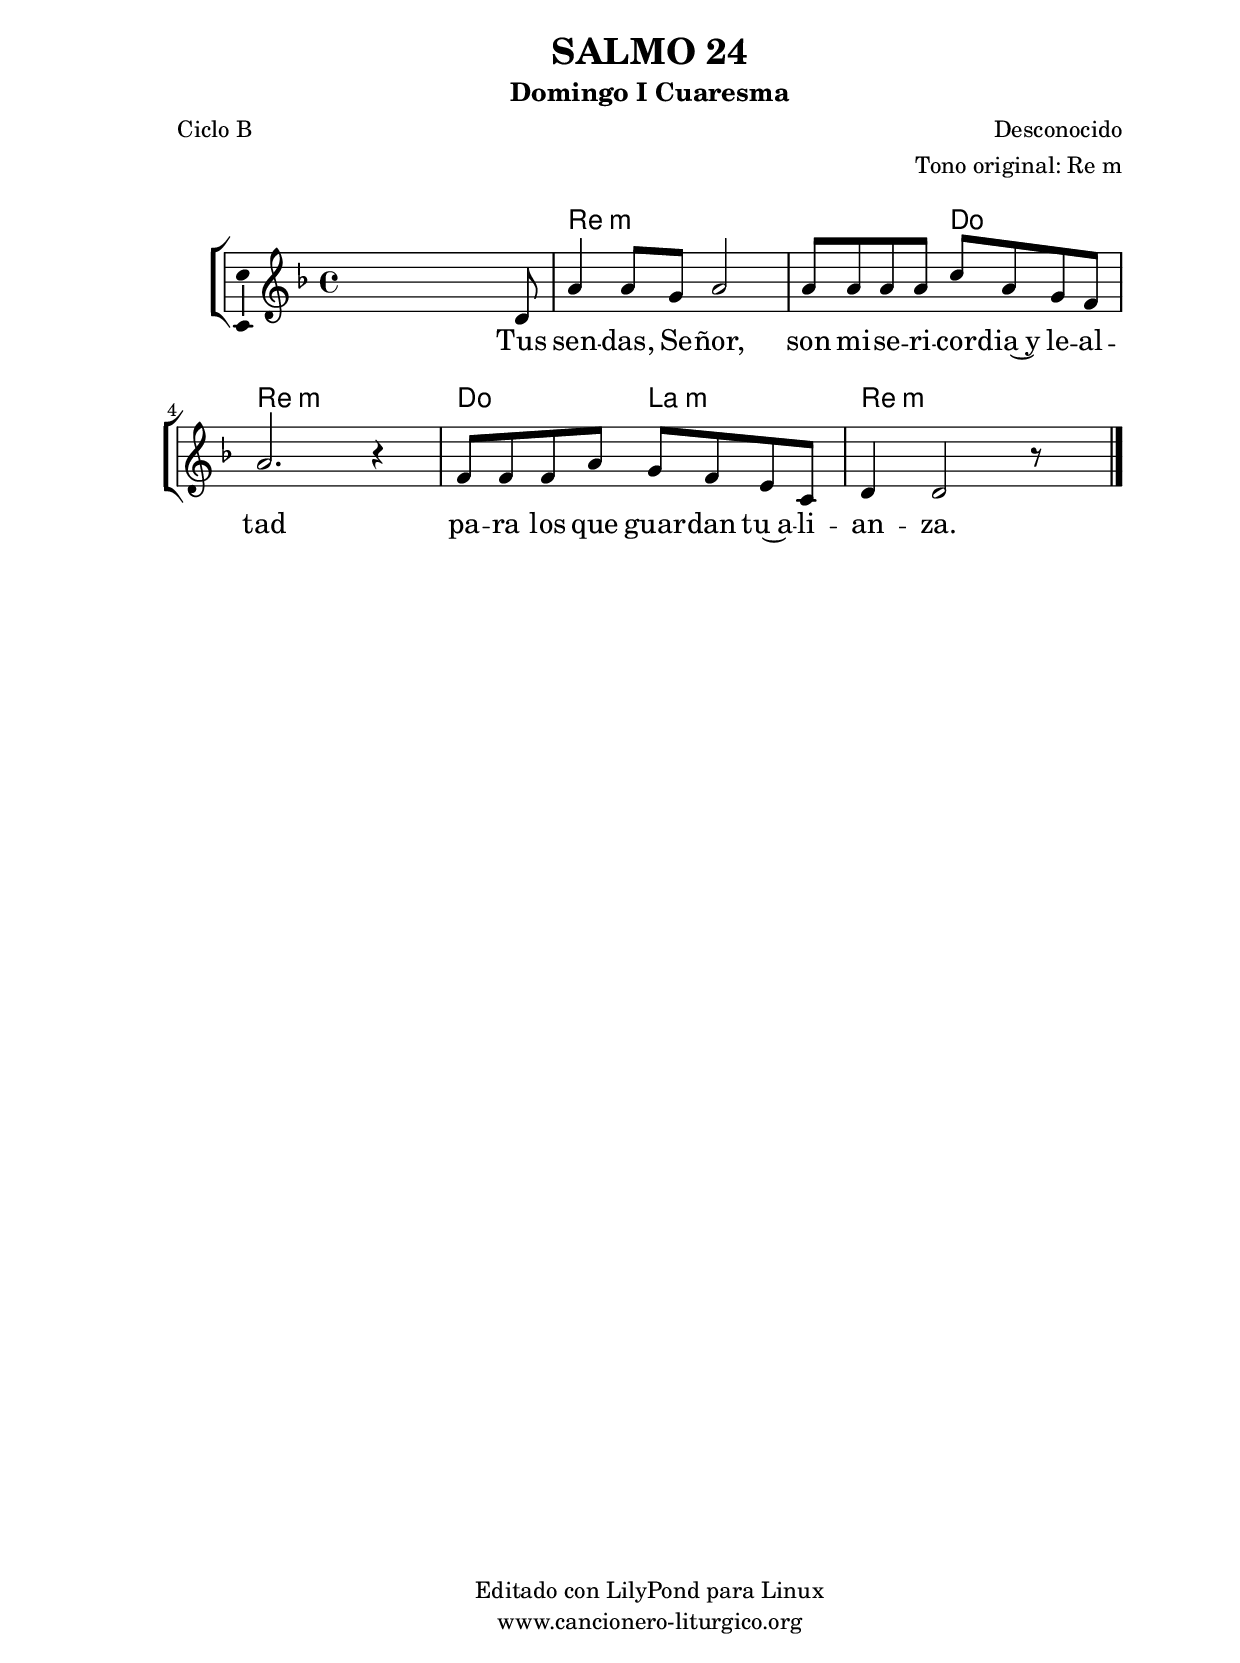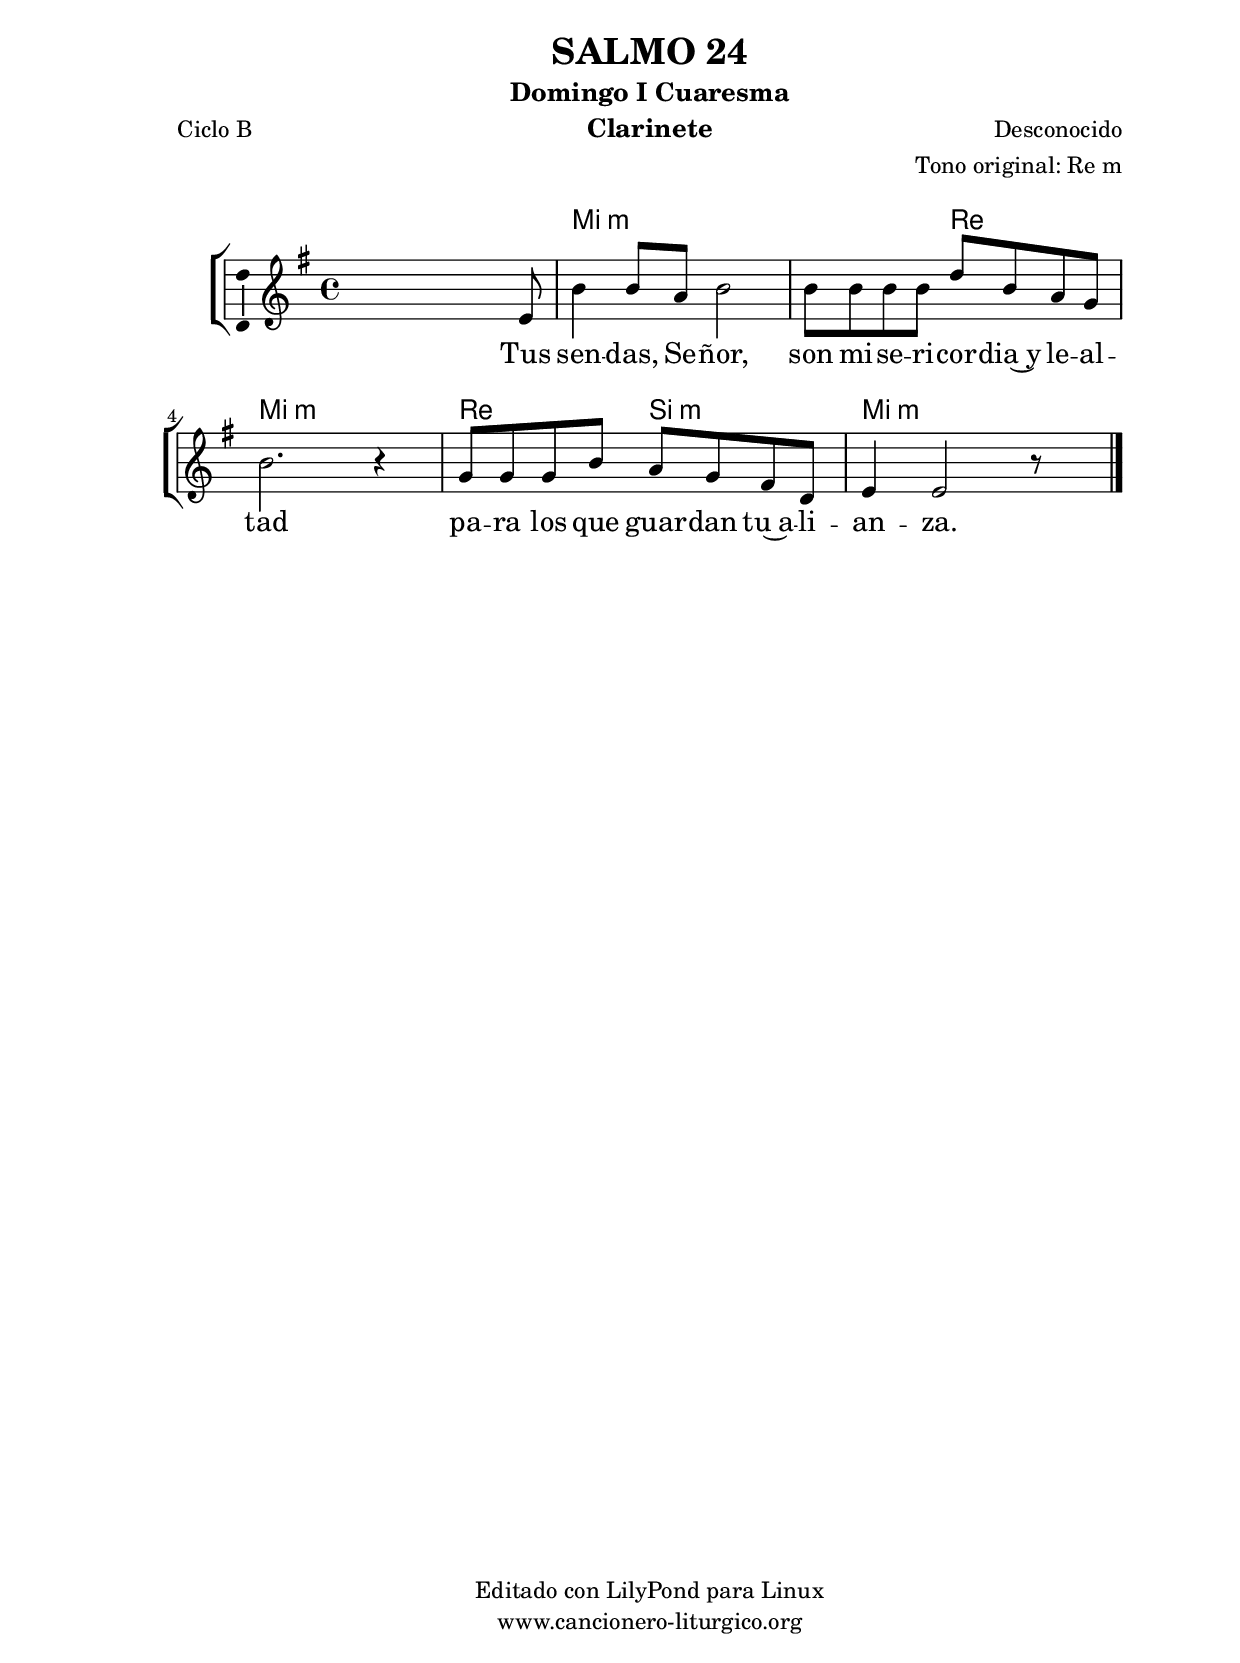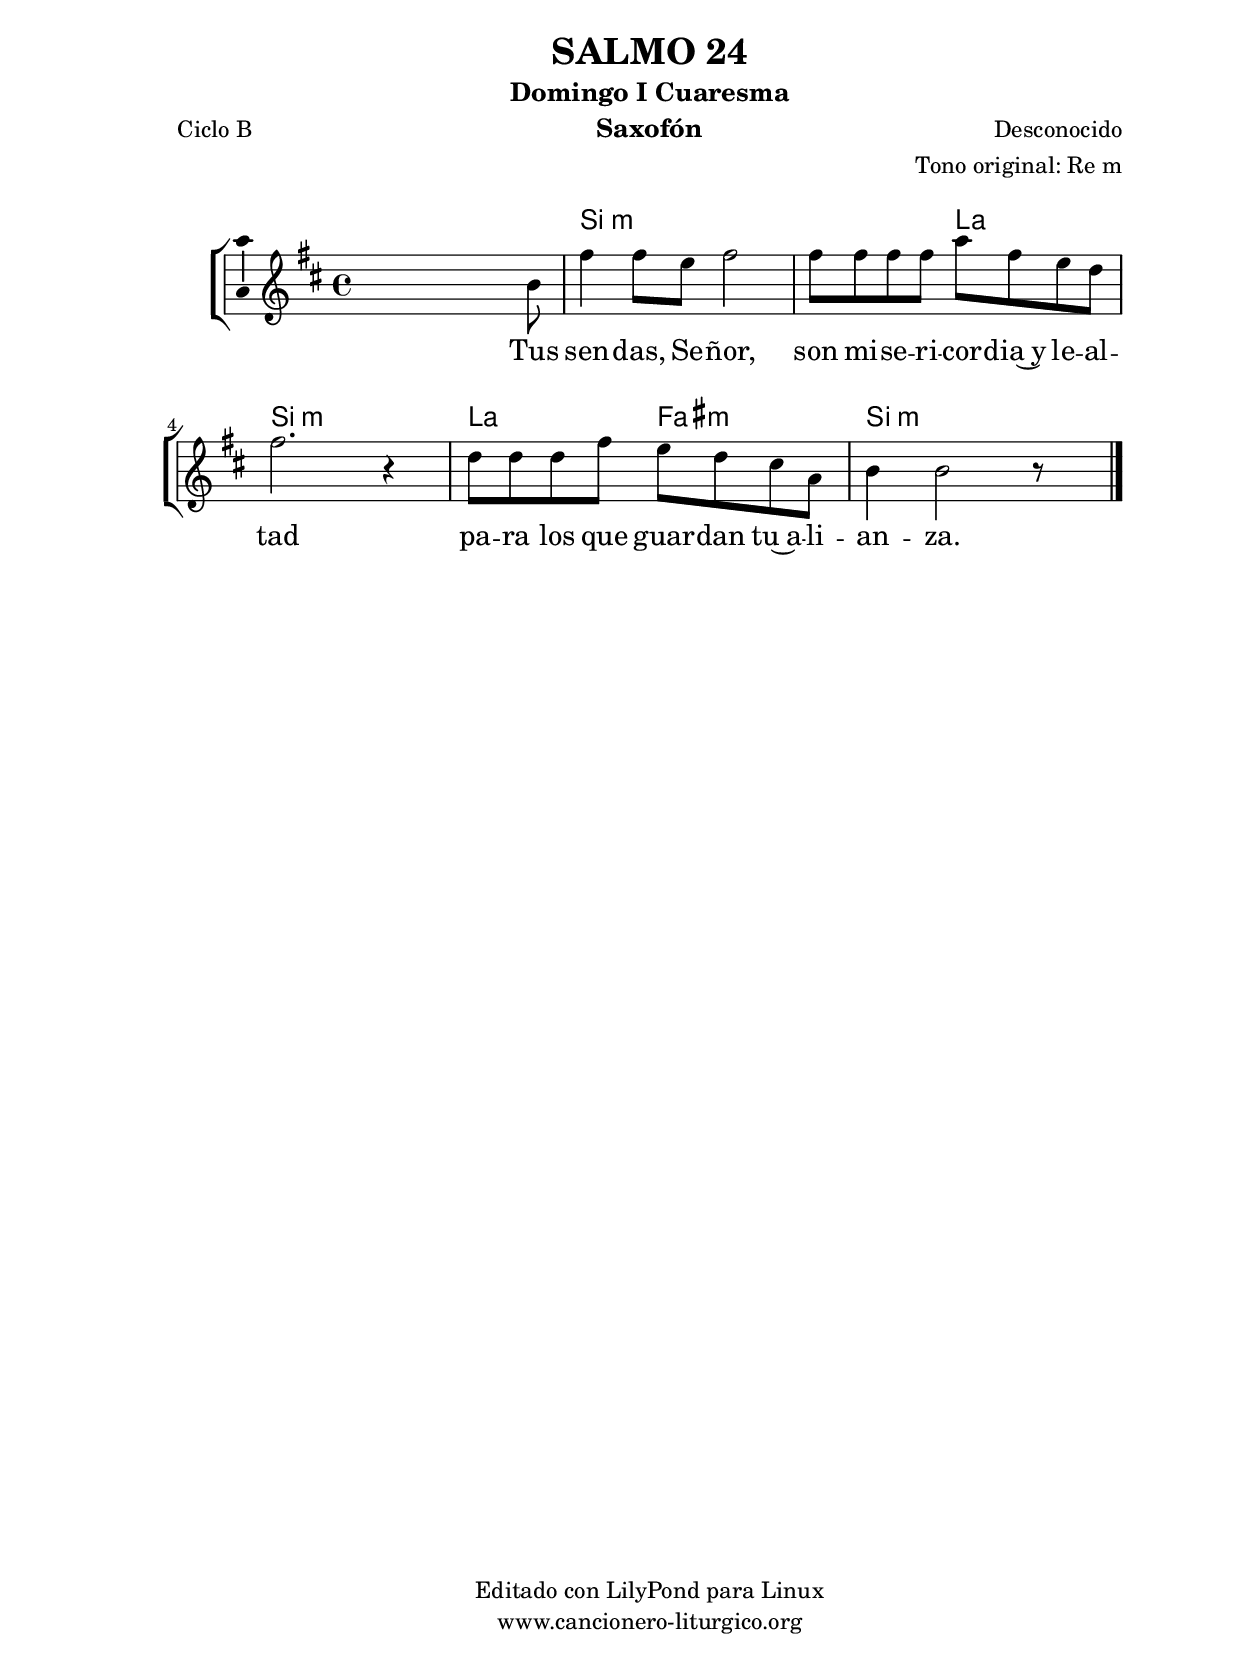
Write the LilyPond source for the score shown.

%
%para convertir .midi en .wav:
%timidity filename.midi -Ow -o finename.wav
%
%
%Para convertir de .wav a .mp3:
%lame -h -m j filename.wav
%
%
%para escuchar el midi:
%timidity nombrefichero.midi
%


%versión de lilypond para la que se ha escrito esta partitura:
\version "2.16.0"

	%Tamaño papel
	#(set-default-paper-size "a4")
	%Tamaño partitura
	#(set-global-staff-size 20)
	%No responde al pulsar sobre una nota
	#(ly:set-option 'point-and-click #f)

%parámetros del encabezamiento:
\header {
	title = "SALMO 24"
	subtitle = "Domingo I Cuaresma"
	composer = "Desconocido"
	poet = "Ciclo B"
	meter = ""
	arranger = "Tono original: Re m"
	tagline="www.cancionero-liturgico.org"
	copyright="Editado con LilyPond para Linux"
	}

%parámetros asociados al papel:
\paper  {
	oddHeaderMarkup = \markup {\fill-line { \on-the-fly #not-first-page \fromproperty #'header:title \on-the-fly #not-first-page \fromproperty #'header:composer }}
	evenHeaderMarkup = \markup {\fill-line { \fromproperty #'header:composer \fromproperty #'header:title }}
	#(set-paper-size "a4")
	print-page-number = ##f
	first-page-number = 1
	print-first-page-number = ##f
%	head-separation = 3.0 \cm
	top-margin = 2.0 \cm
	bottom-margin = 0.5\cm
%%%	bottom-margin = -1.0\cm
	left-margin = 3.0 \cm
	line-width = 16.0 \cm 
	indent = 8\mm
	interscoreline = 2.\mm
	between-system-space = 15\mm
%	para que las partituras no llenen la hoja:
	ragged-bottom = ##t
%	idem para la última hoja:
	ragged-last-bottom = ##f
%	para que las partituras llenen el ancho del papel:
	ragged-last = ##f
	after-title-space = 2.5 \cm
%page-count=1
%system-count=1

	%Flexible Vertical Spacing
%	markup-markup-spacing =
%	#'((basic-distance . 15) (minimum-distance . 15) (padding . 3))
	markup-system-spacing =
	#'((basic-distance . 15) (minimum-distance . 15) (padding . 3))
	system-system-spacing =
	#'((basic-distance . 15) (minimum-distance . 15) (padding . 3))
	score-system-spacing =
	#'((basic-distance . 15) (minimum-distance . 15) (padding . 5))
%	top-system-spacing = % header
%	#'((basic-distance . 8) (minimum-distance . 0) (padding . 3))
%	top-markup-spacing =
%	#'((basic-distance . 20) (minimum-distance . 20) (padding . 3))
	last-bottom-spacing = % footer
	#'((basic-distance . 5) (minimum-distance . 5) (padding . 3))
%	score-markup-spacing =
%	#'((basic-distance . 16) (minimum-distance . 13) (padding . 3))

	}


%parámetros que afectan a toda la partitura:
global =  {
	%clave de sol (G):
	\clef G
	%armadura:
%%%	\transpose ees c
	\key d \minor
	\tempo 4=100
	\set Score.tempoHideNote = ##t
	}


acordes = {
	\italianChords
	\chordmode {
%%%	\transpose ees c
{

s1
d1:m d2:m c d1:m c2 a:m d1:m

	}
	}
}

melodia = 
%%%\transpose ees c
{
	\relative c'{
	\time 4/4

s2 s4 s8 d8
a'4 a8 g a2
a8 a a a c a g f
a2. r4
f8 f f a g f e c
d4 d2 r8 s8

	\bar "|."
	}
	}


texto = \lyricmode {
Tus sen -- das, Se -- ñor, son mi -- se -- ri -- cor -- dia~y le -- al -- tad
pa -- ra los que guar -- dan tu~a -- li -- an -- za.
	}


acordesStaff = \context ChordNames = acordesStaff <<
	\set chordChanges = ##t
	\acordes
	>>


vozStaff = \context Voice = vozStaff
\with {\consists "Ambitus_engraver"}
<<
%	\set Staff.instrumentName = ""
%	\set Staff.shortInstrumentName = ""
%	\set Staff.midiInstrument = #"clarinet"
%	\set Staff.midiInstrument = #"cello"
%	\set Staff.midiInstrument = #"flute"
	\set Staff.midiInstrument = #"electric guitar (jazz)"
%	\set Staff.midiInstrument = #"english horn"
%	\set Staff.midiInstrument = #"violin"
%	\set Staff.midiInstrument = #"glockenspiel"
	\set Staff.midiMinimumVolume = #0.7
	\set Staff.midiMaximumVolume = #0.9
	\global
	\melodia
	>>


textoStaff = \context Lyrics = textoStaff <<
	\lyricsto vozStaff \texto
	>>

\book {
	\score {
		\context ChoirStaff {
			\override StaffGroup.SystemStartBracket #'collapse-height = #1
			\override Score.SystemStartBar #'collapse-height = #1
			<<
			\acordesStaff
			\vozStaff
			\textoStaff
			>>
			}
		\layout {
	    		\context {
				\Lyrics
				\override LyricText #'font-size = #2
				}
	   		 \context {
				\Score
				%fontSize = #3
				\override StaffSymbol #'staff-space = #(magstep +3)
				%\override Beam #'thickness = #0.55
				%\override SpacingSpanner #'spacing-increment = #1.0
				%\override Slur #'height-limit = #1.5
				}
			}
		}
	\score {
		\unfoldRepeats
		\context ChoirStaff {
			<<
			\acordesStaff
			\vozStaff
			>>
			}
		\midi {
	  		\context {
	  			\Score
				tempoWholesPerMinute = #(ly:make-moment 70 4)
				}
			}
		}
	}

%Partitura para clarinete
#(define output-suffix "C")
\book {
	\header{
		instrument = "Clarinete"
		}
	\score {
		\context ChoirStaff {
			\override StaffGroup.SystemStartBracket #'collapse-height = #1
			\override Score.SystemStartBar #'collapse-height = #1
\transpose c d
			<<
			\acordesStaff
			\vozStaff
			\textoStaff
			>>
			}
		\layout {
	    		\context {
				\Lyrics
				\override LyricText #'font-size = #2
				}
	   		 \context {
				\Score
				%fontSize = #3
				\override StaffSymbol #'staff-space = #(magstep +3)
				%\override Beam #'thickness = #0.55
				%\override SpacingSpanner #'spacing-increment = #1.0
				%\override Slur #'height-limit = #1.5
				}
			}
		}
	}

%Partitura para saxofón
#(define output-suffix "S")
\book {
	\header{
		instrument = "Saxofón"
		}
	\score {
		\context ChoirStaff {
			\override StaffGroup.SystemStartBracket #'collapse-height = #1
			\override Score.SystemStartBar #'collapse-height = #1
\transpose c a
			<<
			\acordesStaff
			\vozStaff
			\textoStaff
			>>
			}
		\layout {
	    		\context {
				\Lyrics
				\override LyricText #'font-size = #2
				}
	   		 \context {
				\Score
				%fontSize = #3
				\override StaffSymbol #'staff-space = #(magstep +3)
				%\override Beam #'thickness = #0.55
				%\override SpacingSpanner #'spacing-increment = #1.0
				%\override Slur #'height-limit = #1.5
				}
			}
		}
	}

